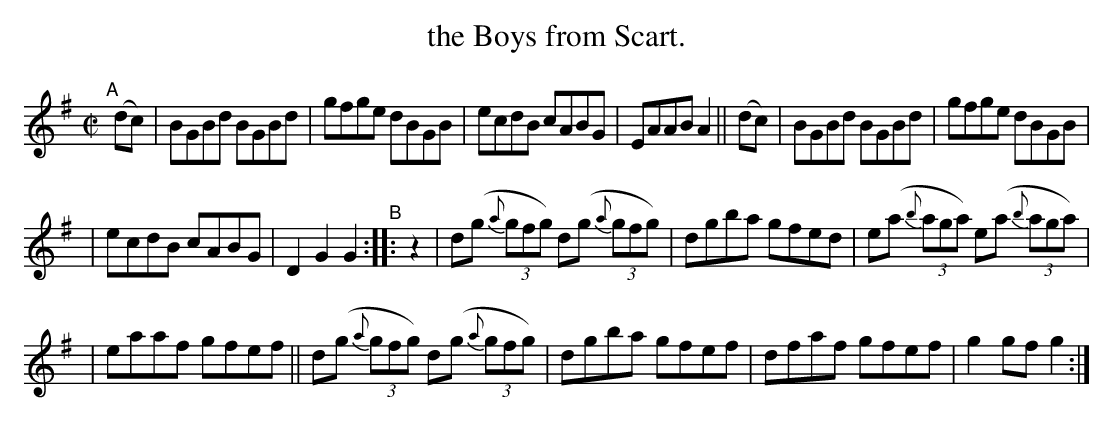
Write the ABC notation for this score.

X:1
T: the Boys from Scart.
M: C|
L: 1/8
K: G
"^A"[|] (dc) |\
BGBd BGBd | gfge dBGB | ecdB cABG | EAAB A2 || (dc) | BGBd BGBd | gfge dBGB |
| ecdB cABG | D2 G2 G2 "^B":: z2 | d(g (3{a}gfg) d(g (3{a}gfg) | dgba gfed | e(a (3{b}aga) e(a (3{b}aga) |
| eaaf gfef || d(g (3{a}gfg) d(g (3{a}gfg) | dgba gfef | dfaf gfef | g2 gf g2 :|
